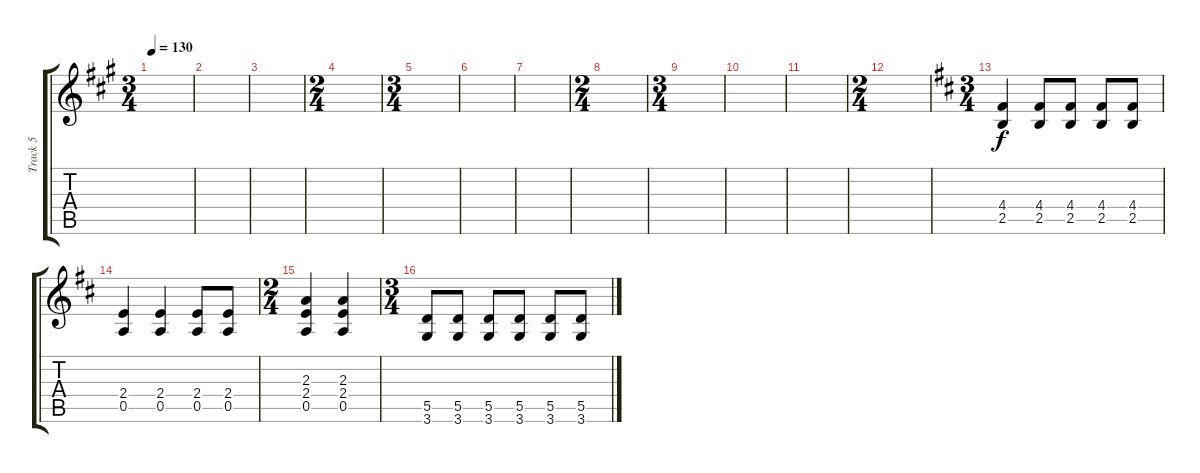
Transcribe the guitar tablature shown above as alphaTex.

\track ("Track 5" "Track 5") {instrument overdrivenguitar}
\staff {score tabs}
\tuning (E4 B3 G3 D3 A2 E2) {hide}
\ts (3 4)
\tempo 130
\clef g2
\ks a
|
|
|
\ts (2 4)
|
\ts (3 4)
|
|
|
\ts (2 4)
|
\ts (3 4)
|
|
|
\ts (2 4)
|
\ts (3 4)
\ks d
(4.4 2.5).4 (4.4 2.5).8 (4.4 2.5).8 (4.4 2.5).8 (4.4 2.5).8 |
(2.4 0.5).4 (2.4 0.5).4 (2.4 0.5).8 (2.4 0.5).8 |
\ts (2 4)
(2.3 2.4 0.5).4 (2.3 2.4 0.5).4 |
\ts (3 4)
(5.5 3.6).8 (5.5 3.6).8 (5.5 3.6).8 (5.5 3.6).8 (5.5 3.6).8 (5.5 3.6).8
